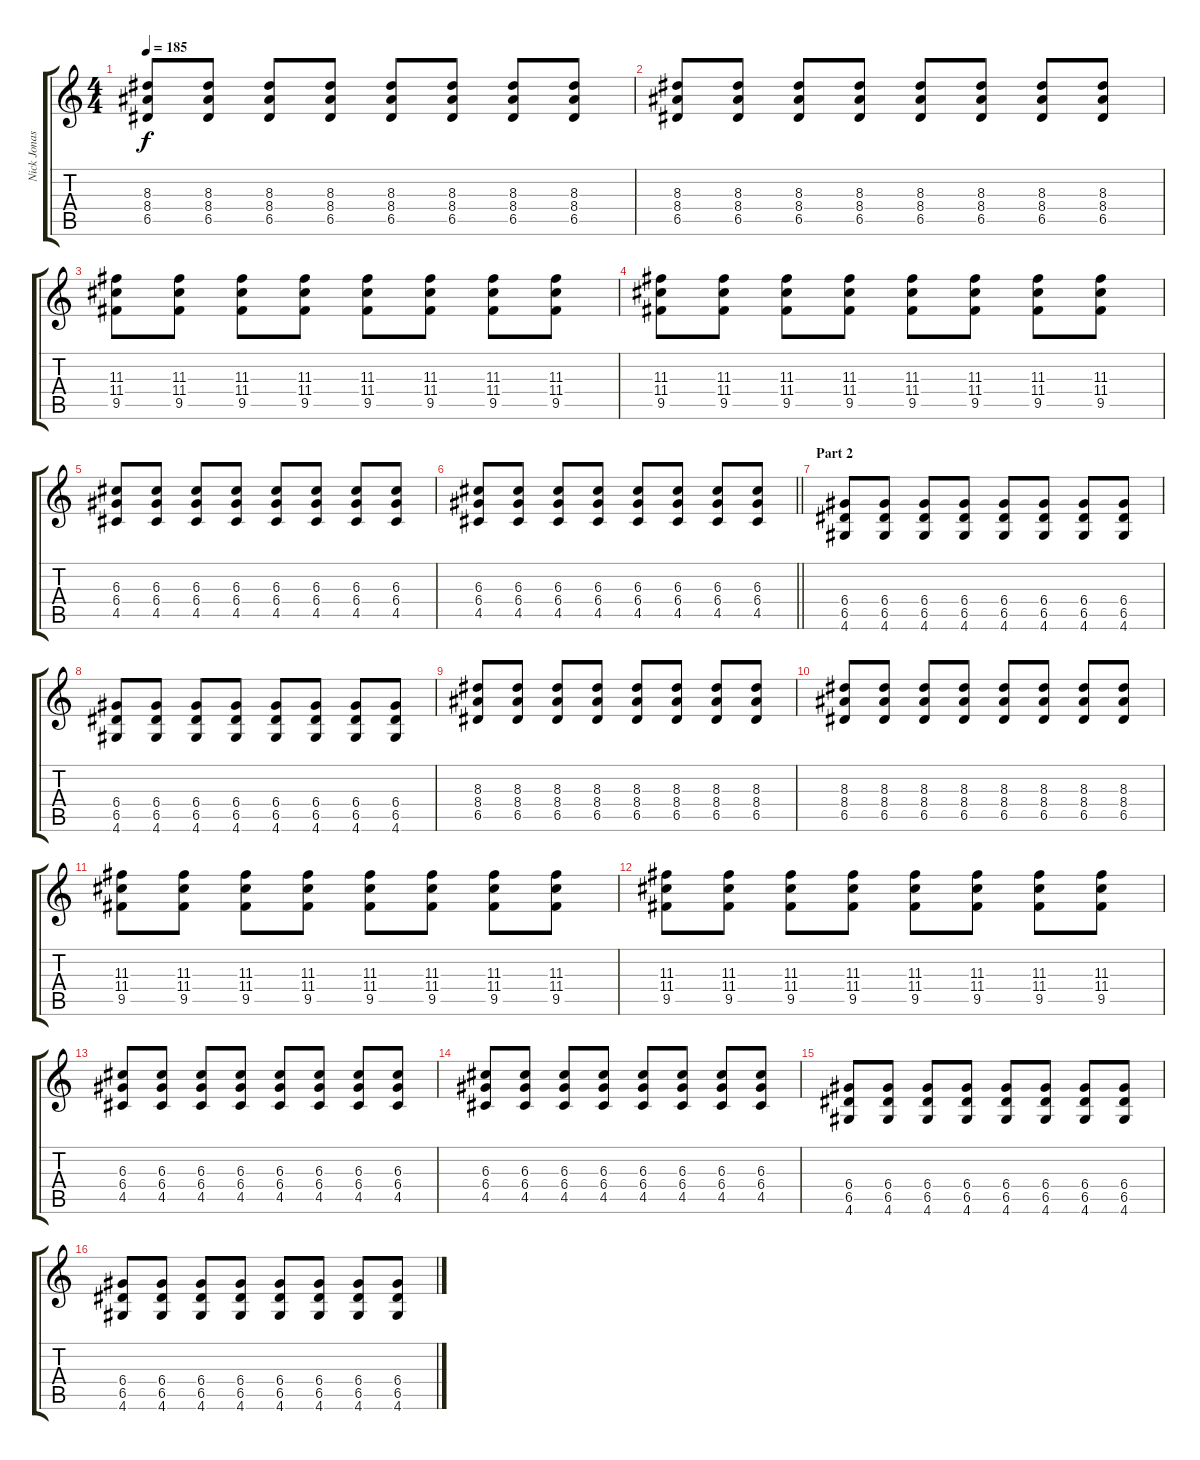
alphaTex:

\track ("Nick Jonas" "Nick Jonas") {instrument distortionguitar}
\staff {score tabs}
\tuning (E4 B3 G3 D3 A2 E2) {hide}
\ts (4 4)
\tempo 185
\clef g2
\ks c
(8.3 8.4 6.5).8{dy f} (8.3 8.4 6.5).8 (8.3 8.4 6.5).8 (8.3 8.4 6.5).8 (8.3 8.4 6.5).8 (8.3 8.4 6.5).8 (8.3 8.4 6.5).8 (8.3 8.4 6.5).8 |
(8.3 8.4 6.5).8 (8.3 8.4 6.5).8 (8.3 8.4 6.5).8 (8.3 8.4 6.5).8 (8.3 8.4 6.5).8 (8.3 8.4 6.5).8 (8.3 8.4 6.5).8 (8.3 8.4 6.5).8 |
(11.3 11.4 9.5).8 (11.3 11.4 9.5).8 (11.3 11.4 9.5).8 (11.3 11.4 9.5).8 (11.3 11.4 9.5).8 (11.3 11.4 9.5).8 (11.3 11.4 9.5).8 (11.3 11.4 9.5).8 |
(11.3 11.4 9.5).8 (11.3 11.4 9.5).8 (11.3 11.4 9.5).8 (11.3 11.4 9.5).8 (11.3 11.4 9.5).8 (11.3 11.4 9.5).8 (11.3 11.4 9.5).8 (11.3 11.4 9.5).8 |
(6.3 6.4 4.5).8 (6.3 6.4 4.5).8 (6.3 6.4 4.5).8 (6.3 6.4 4.5).8 (6.3 6.4 4.5).8 (6.3 6.4 4.5).8 (6.3 6.4 4.5).8 (6.3 6.4 4.5).8 |
\barLineRight lightlight
(6.3 6.4 4.5).8 (6.3 6.4 4.5).8 (6.3 6.4 4.5).8 (6.3 6.4 4.5).8 (6.3 6.4 4.5).8 (6.3 6.4 4.5).8 (6.3 6.4 4.5).8 (6.3 6.4 4.5).8 |
\section ("" "Part 2")
(6.4 6.5 4.6).8 (6.4 6.5 4.6).8 (6.4 6.5 4.6).8 (6.4 6.5 4.6).8 (6.4 6.5 4.6).8 (6.4 6.5 4.6).8 (6.4 6.5 4.6).8 (6.4 6.5 4.6).8 |
(6.4 6.5 4.6).8 (6.4 6.5 4.6).8 (6.4 6.5 4.6).8 (6.4 6.5 4.6).8 (6.4 6.5 4.6).8 (6.4 6.5 4.6).8 (6.4 6.5 4.6).8 (6.4 6.5 4.6).8 |
(8.3 8.4 6.5).8 (8.3 8.4 6.5).8 (8.3 8.4 6.5).8 (8.3 8.4 6.5).8 (8.3 8.4 6.5).8 (8.3 8.4 6.5).8 (8.3 8.4 6.5).8 (8.3 8.4 6.5).8 |
(8.3 8.4 6.5).8 (8.3 8.4 6.5).8 (8.3 8.4 6.5).8 (8.3 8.4 6.5).8 (8.3 8.4 6.5).8 (8.3 8.4 6.5).8 (8.3 8.4 6.5).8 (8.3 8.4 6.5).8 |
(11.3 11.4 9.5).8 (11.3 11.4 9.5).8 (11.3 11.4 9.5).8 (11.3 11.4 9.5).8 (11.3 11.4 9.5).8 (11.3 11.4 9.5).8 (11.3 11.4 9.5).8 (11.3 11.4 9.5).8 |
(11.3 11.4 9.5).8 (11.3 11.4 9.5).8 (11.3 11.4 9.5).8 (11.3 11.4 9.5).8 (11.3 11.4 9.5).8 (11.3 11.4 9.5).8 (11.3 11.4 9.5).8 (11.3 11.4 9.5).8 |
(6.3 6.4 4.5).8 (6.3 6.4 4.5).8 (6.3 6.4 4.5).8 (6.3 6.4 4.5).8 (6.3 6.4 4.5).8 (6.3 6.4 4.5).8 (6.3 6.4 4.5).8 (6.3 6.4 4.5).8 |
(6.3 6.4 4.5).8 (6.3 6.4 4.5).8 (6.3 6.4 4.5).8 (6.3 6.4 4.5).8 (6.3 6.4 4.5).8 (6.3 6.4 4.5).8 (6.3 6.4 4.5).8 (6.3 6.4 4.5).8 |
(6.4 6.5 4.6).8 (6.4 6.5 4.6).8 (6.4 6.5 4.6).8 (6.4 6.5 4.6).8 (6.4 6.5 4.6).8 (6.4 6.5 4.6).8 (6.4 6.5 4.6).8 (6.4 6.5 4.6).8 |
(6.4 6.5 4.6).8 (6.4 6.5 4.6).8 (6.4 6.5 4.6).8 (6.4 6.5 4.6).8 (6.4 6.5 4.6).8 (6.4 6.5 4.6).8 (6.4 6.5 4.6).8 (6.4 6.5 4.6).8
